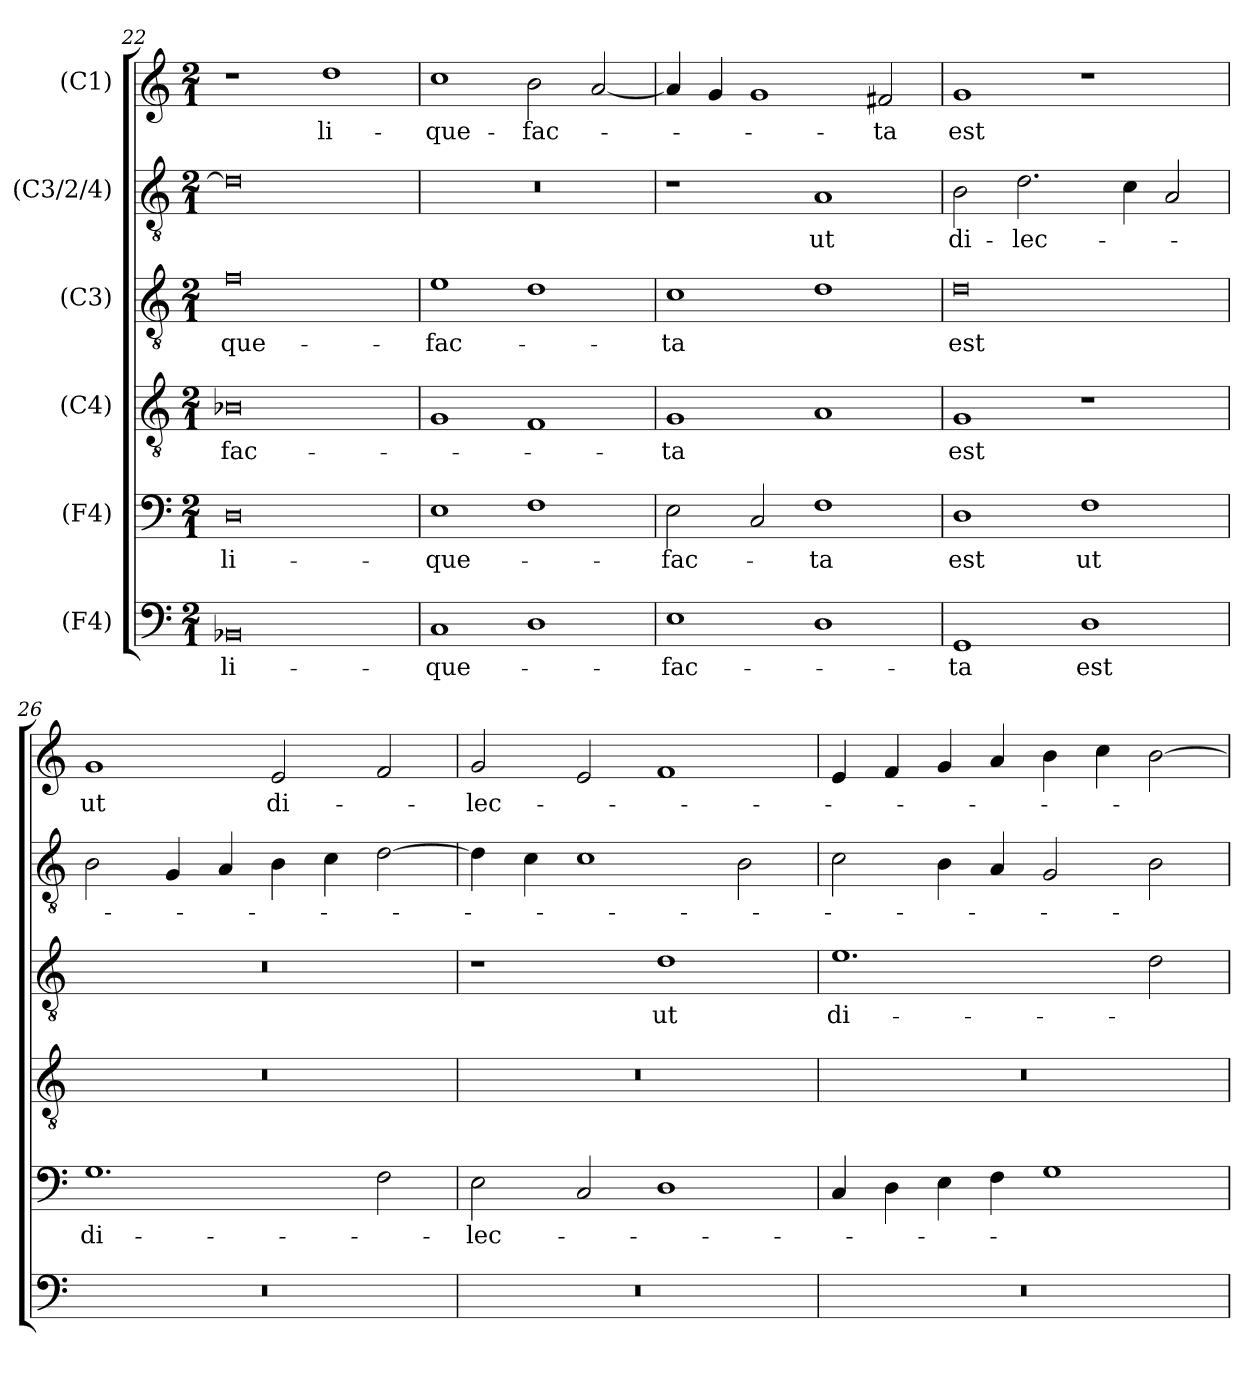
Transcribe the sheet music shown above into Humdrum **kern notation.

**kern	**text	**kern	**text	**kern	**text	**kern	**text	**kern	**text	**kern	**text
*part6	*part6	*part5	*part5	*part4	*part4	*part3	*part3	*part2	*part2	*part1	*part1
*staff6	*staff6	*staff5	*staff5	*staff4	*staff4	*staff3	*staff3	*staff2	*staff2	*staff1	*staff1
*I"(F4)	*	*I"(F4)	*	*I"(C4)	*	*I"(C3)	*	*I"(C3/2/4)	*	*I"(C1)	*
*clefF4	*	*clefF4	*	*clefGv2	*	*clefGv2	*	*clefGv2	*	*clefG2	*
*	*	*	*	*	*	*ITrd7c12	*	*	*	*	*
*k[]	*	*k[]	*	*k[]	*	*k[]	*	*k[]	*	*k[]	*
*C:	*	*C:	*	*C:	*	*C:	*	*C:	*	*C:	*
*M2/1	*	*M2/1	*	*M2/1	*	*M2/1	*	*M2/1	*	*M2/1	*
=22	=22	=22	=22	=22	=22	=22	=22	=22	=22	=22	=22
!	!LO:LY:b:color=#000000	!	!	!	!	!	!	!	!	!	!
!	!	!	!LO:LY:b:color=#000000	!	!	!	!	!	!	!	!
!	!	!	!	!	!LO:LY:b:color=#000000	!	!	!	!	!	!
!	!	!	!	!	!	!	!LO:LY:b:color=#000000	!	!	!	!
0BB-Xi	li-	0Di	li-	0B-Xi	fac-	0Fi	-que-	0di]	.	1r	.
!	!	!	!	!	!	!	!	!	!	!	!LO:LY:b:color=#000000
.	.	.	.	.	.	.	.	.	.	1ddi	li-
=23	=23	=23	=23	=23	=23	=23	=23	=23	=23	=23	=23
!	!LO:LY:b:color=#000000	!	!	!	!	!	!	!	!	!	!
!	!	!	!LO:LY:b:color=#000000	!	!	!	!	!	!	!	!
!	!	!	!	!	!	!	!LO:LY:b:color=#000000	!LO:N:vis=1	!	!	!
!	!	!	!	!	!	!	!	!	!	!	!LO:LY:b:color=#000000
1Ci	-que-	1Ei	-que-	1Gi	.	1Ei	-fac-	0r	.	1cci	-que-
!	!	!	!	!	!	!	!	!	!	!	!LO:LY:b:color=#000000
1Di	.	1Fi	.	1Fi	.	1Di	.	.	.	2bi\	-fac-
.	.	.	.	.	.	.	.	.	.	[2ai/	.
=24	=24	=24	=24	=24	=24	=24	=24	=24	=24	=24	=24
!	!LO:LY:b:color=#000000	!	!	!	!	!	!	!	!	!	!
!	!	!	!LO:LY:b:color=#000000	!	!	!	!	!	!	!	!
!	!	!	!	!	!LO:LY:b:color=#000000	!	!	!	!	!	!
!	!	!	!	!	!	!	!LO:LY:b:color=#000000	!	!	!	!
1Ei	-fac-	2Ei\	-fac-	1Gi	-ta	1Ci	-ta	1r	.	4ai/]	.
.	.	.	.	.	.	.	.	.	.	4gi/	.
.	.	2Ci/	.	.	.	.	.	.	.	1gi	.
!	!	!	!LO:LY:b:color=#000000	!	!	!	!	!	!	!	!
!	!	!	!	!	!	!	!	!	!LO:LY:b:color=#000000	!	!
1Di	.	1Fi	-ta	1Ai	.	1Di	.	1Ai	ut	.	.
!	!	!	!	!	!	!	!	!	!	!	!LO:LY:b:color=#000000
.	.	.	.	.	.	.	.	.	.	2f#i/	-ta
!!LO:LB:g=z
=25	=25	=25	=25	=25	=25	=25	=25	=25	=25	=25	=25
!	!LO:LY:b:color=#000000	!	!	!	!	!	!	!	!	!	!
!	!	!	!LO:LY:b:color=#000000	!	!	!	!	!	!	!	!
!	!	!	!	!	!LO:LY:b:color=#000000	!	!	!	!	!	!
!	!	!	!	!	!	!	!LO:LY:b:color=#000000	!	!	!	!
!	!	!	!	!	!	!	!	!	!LO:LY:b:color=#000000	!	!
!	!	!	!	!	!	!	!	!	!	!	!LO:LY:b:color=#000000
1GGi	-ta	1Di	est	1Gi	est	0Di	est	2Bi\	di-	1gi	est
!	!	!	!	!	!	!	!	!	!LO:LY:b:color=#000000	!	!
.	.	.	.	.	.	.	.	2.di\	-lec-	.	.
!	!LO:LY:b:color=#000000	!	!	!	!	!	!	!	!	!	!
!	!	!	!LO:LY:b:color=#000000	!	!	!	!	!	!	!	!
1Di	est	1Fi	ut	1r	.	.	.	.	.	1r	.
.	.	.	.	.	.	.	.	4ci\	.	.	.
.	.	.	.	.	.	.	.	2Ai/	.	.	.
=26	=26	=26	=26	=26	=26	=26	=26	=26	=26	=26	=26
!LO:N:vis=1	!	!	!	!	!	!	!	!	!	!	!
!	!	!	!LO:LY:b:color=#000000	!LO:N:vis=1	!	!LO:N:vis=1	!	!	!	!	!
!	!	!	!	!	!	!	!	!	!	!	!LO:LY:b:color=#000000
0r	.	1.Gi	di-	0r	.	0r	.	2Bi\	.	1gi	ut
.	.	.	.	.	.	.	.	4Gi/	.	.	.
.	.	.	.	.	.	.	.	4Ai/	.	.	.
!	!	!	!	!	!	!	!	!	!	!	!LO:LY:b:color=#000000
.	.	.	.	.	.	.	.	4Bi\	.	2ei/	di-
.	.	.	.	.	.	.	.	4ci\	.	.	.
.	.	2Fi\	.	.	.	.	.	[2di\	.	2fi/	.
=27	=27	=27	=27	=27	=27	=27	=27	=27	=27	=27	=27
!LO:N:vis=1	!	!	!	!	!	!	!	!	!	!	!
!	!	!	!LO:LY:b:color=#000000	!LO:N:vis=1	!	!	!	!	!	!	!
!	!	!	!	!	!	!	!	!	!	!	!LO:LY:b:color=#000000
0r	.	2Ei\	-lec-	0r	.	1r	.	4di\]	.	2gi/	-lec-
.	.	.	.	.	.	.	.	4ci\	.	.	.
.	.	2Ci/	.	.	.	.	.	1ci	.	2ei/	.
!	!	!	!	!	!	!	!LO:LY:b:color=#000000	!	!	!	!
.	.	1Di	.	.	.	1Di	ut	.	.	1fi	.
.	.	.	.	.	.	.	.	2Bi\	.	.	.
=28	=28	=28	=28	=28	=28	=28	=28	=28	=28	=28	=28
!LO:N:vis=1	!	!	!	!LO:N:vis=1	!	!	!	!	!	!	!
!	!	!	!	!	!	!	!LO:LY:b:color=#000000	!	!	!	!
0r	.	4Ci/	.	0r	.	1.Ei	di-	2ci\	.	4ei/	.
.	.	4Di\	.	.	.	.	.	.	.	4fi/	.
.	.	4Ei\	.	.	.	.	.	4Bi\	.	4gi/	.
.	.	4Fi\	.	.	.	.	.	4Ai/	.	4ai/	.
.	.	1Gi	.	.	.	.	.	2Gi/	.	4bi\	.
.	.	.	.	.	.	.	.	.	.	4cci\	.
.	.	.	.	.	.	2Di\	.	2Bi\	.	[2bi\	.
=	=	=	=	=	=	=	=	=	=	=	=
*-	*-	*-	*-	*-	*-	*-	*-	*-	*-	*-	*-
